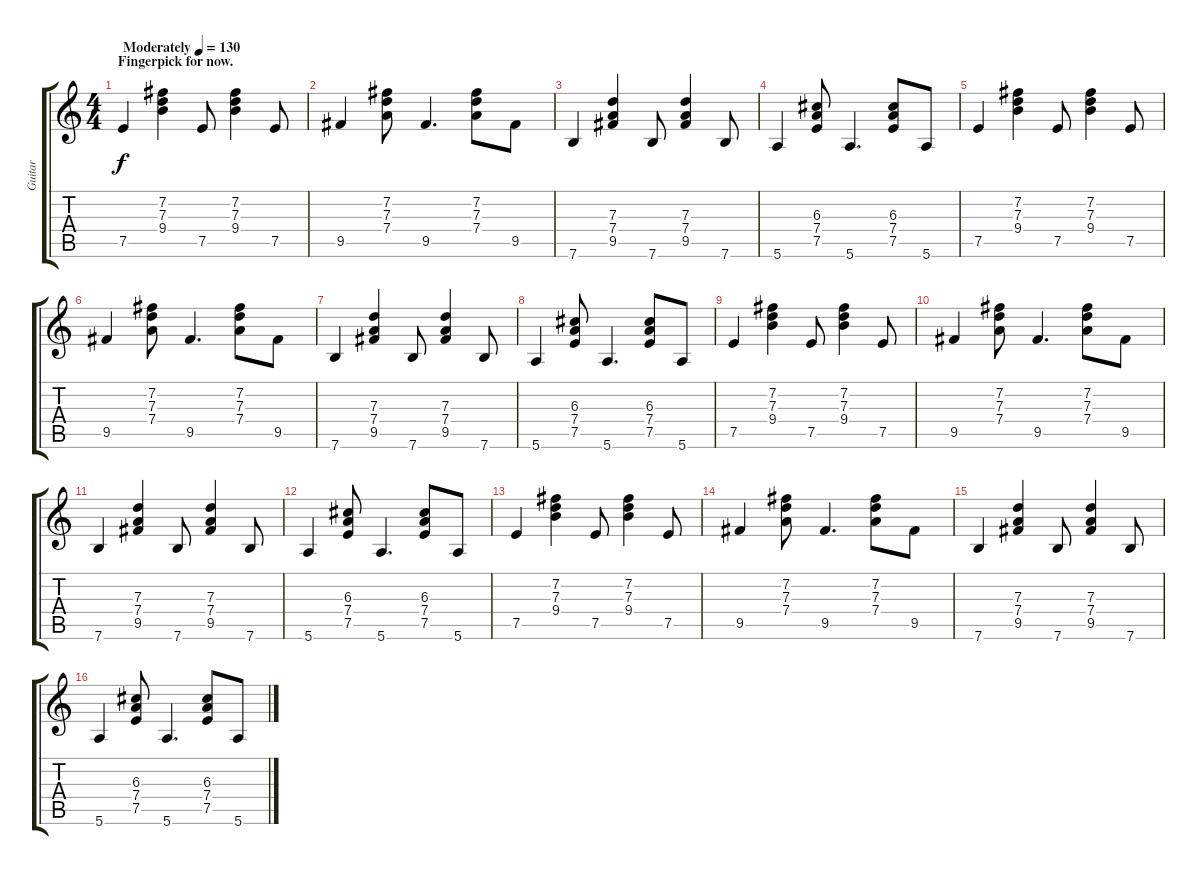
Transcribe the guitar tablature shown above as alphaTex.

\track ("Guitar" "Guitar") {instrument acousticguitarnylon}
\staff {score tabs}
\tuning (E4 B3 G3 D3 A2 E2) {hide}
\ts (4 4)
\section ("" "Fingerpick for now.")
\tempo (130 "Moderately")
\clef g2
\ks c
7.5.4{dy f instrument acousticguitarnylon} (7.2 7.3 9.4).4 7.5.8 (7.2 7.3 9.4).4 7.5.8 |
9.5.4 (7.2 7.3 7.4).8 9.5.4{d} (7.2 7.3 7.4).8 9.5.8 |
7.6.4 (7.3 7.4 9.5).4 7.6.8 (7.3 7.4 9.5).4 7.6.8 |
5.6.4 (6.3 7.4 7.5).8 5.6.4{d} (6.3 7.4 7.5).8 5.6.8 |
7.5.4 (7.2 7.3 9.4).4 7.5.8 (7.2 7.3 9.4).4 7.5.8 |
9.5.4 (7.2 7.3 7.4).8 9.5.4{d} (7.2 7.3 7.4).8 9.5.8 |
7.6.4 (7.3 7.4 9.5).4 7.6.8 (7.3 7.4 9.5).4 7.6.8 |
5.6.4 (6.3 7.4 7.5).8 5.6.4{d} (6.3 7.4 7.5).8 5.6.8 |
7.5.4 (7.2 7.3 9.4).4 7.5.8 (7.2 7.3 9.4).4 7.5.8 |
9.5.4 (7.2 7.3 7.4).8 9.5.4{d} (7.2 7.3 7.4).8 9.5.8 |
7.6.4 (7.3 7.4 9.5).4 7.6.8 (7.3 7.4 9.5).4 7.6.8 |
5.6.4 (6.3 7.4 7.5).8 5.6.4{d} (6.3 7.4 7.5).8 5.6.8 |
7.5.4 (7.2 7.3 9.4).4 7.5.8 (7.2 7.3 9.4).4 7.5.8 |
9.5.4 (7.2 7.3 7.4).8 9.5.4{d} (7.2 7.3 7.4).8 9.5.8 |
7.6.4 (7.3 7.4 9.5).4 7.6.8 (7.3 7.4 9.5).4 7.6.8 |
5.6.4 (6.3 7.4 7.5).8 5.6.4{d} (6.3 7.4 7.5).8 5.6.8
